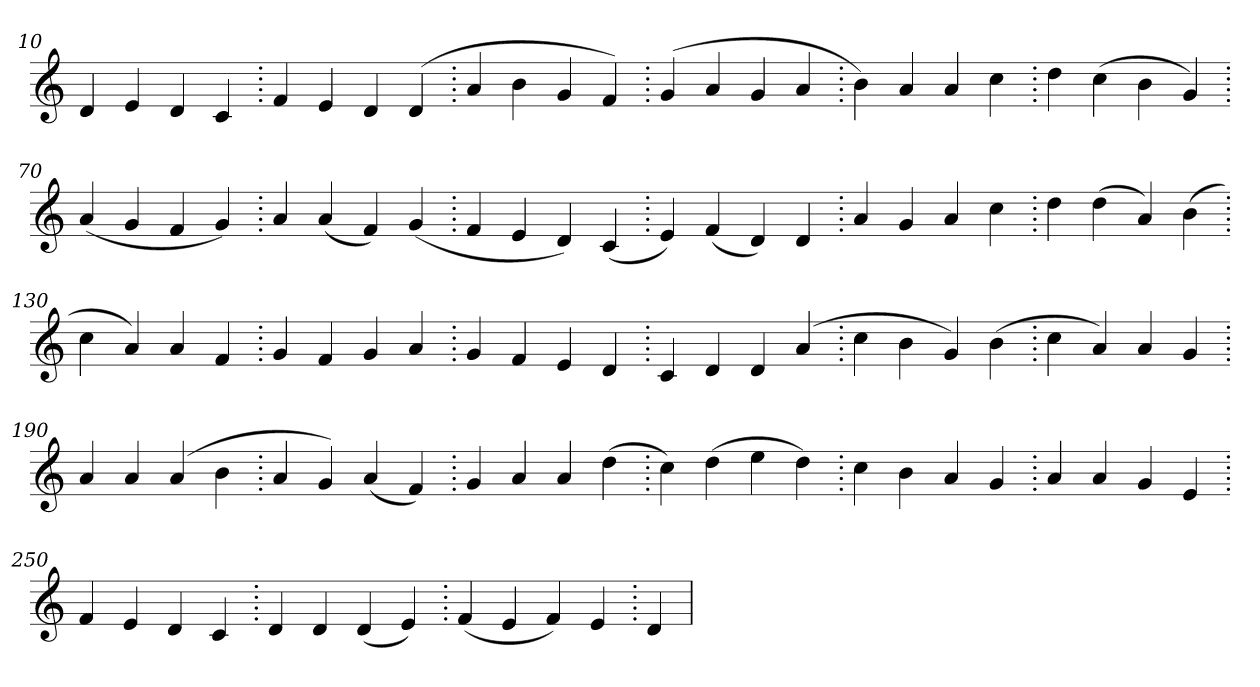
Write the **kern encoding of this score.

**kern
*part1
*staff1
*clefG2
=10.
4d
4e
4d
4c
=20.
4f
4e
4d
(>4d
=30.
4a
4b
4g
4f)
=40.
(>4g
4a
4g
4a
=50.
4b)
4a
4a
4cc
=60.
4dd
(>4cc
4b
4g)
=70.
(>4a
4g
4f
4g)
=80.
4a
(>4a
4f)
(>4g
=90.
4f
4e
4d)
(>4c
=100.
4e)
(>4f
4d)
4d
=110.
4a
4g
4a
4cc
=120.
4dd
(>4dd
4a)
(>4b
=130.
4cc
4a)
4a
4f
=140.
4g
4f
4g
4a
=150.
4g
4f
4e
4d
=160.
4c
4d
4d
(>4a
=170.
4cc
4b
4g)
(>4b
=180.
4cc
4a)
4a
4g
=190.
4a
4a
(>4a
4b
=200.
4a
4g)
(>4a
4f)
=210.
4g
4a
4a
(>4dd
=220.
4cc)
(>4dd
4ee
4dd)
=230.
4cc
4b
4a
4g
=240.
4a
4a
4g
4e
=250.
4f
4e
4d
4c
=260.
4d
4d
(>4d
4e)
=270.
(>4f
4e
4f)
4e
=280.
4d
=
*-
